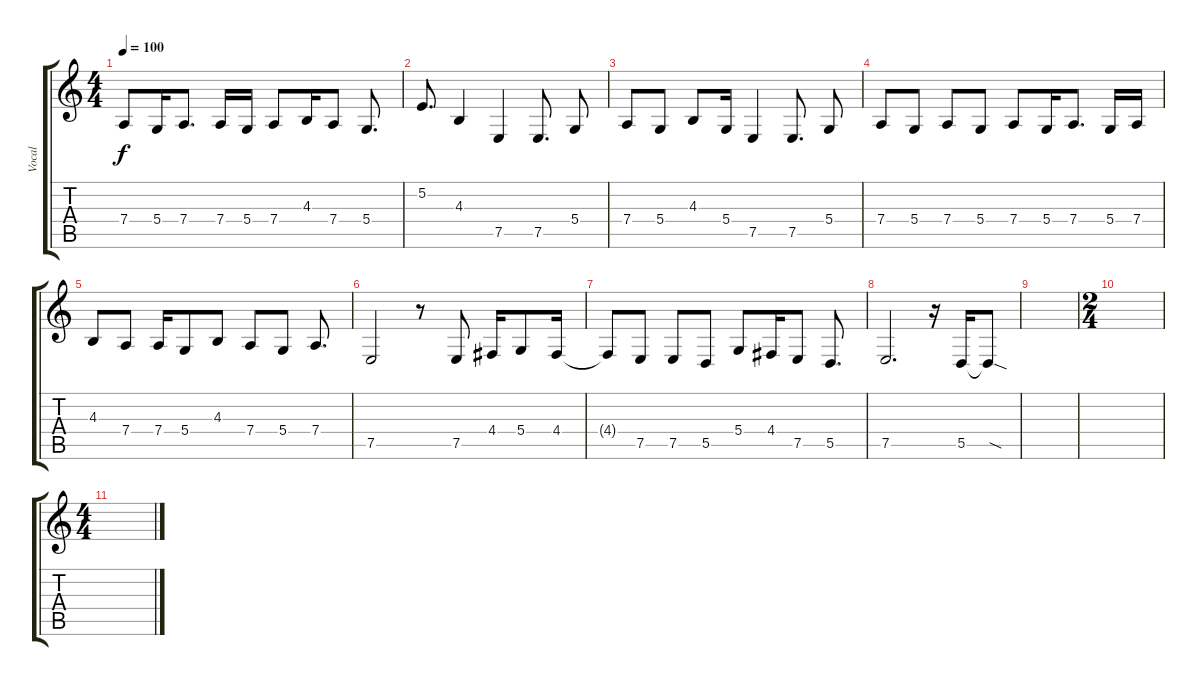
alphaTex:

\track ("Vocal" "Vocal") {instrument harmonica}
\staff {score tabs}
\tuning (E4 B3 G3 D3 A2 E2) {hide}
\ts (4 4)
\tempo 100
\clef g2
\ks c
7.4.8{dy f} 5.4.16 7.4.8{d} 7.4.16 5.4.16 7.4.8 4.3.16 7.4.8 5.4.8{d} |
5.2.8{d} 4.3.4 7.5.4 7.5.8{d} 5.4.8 |
7.4.8 5.4.8 4.3.8 5.4.16 7.5.4 7.5.8{d} 5.4.8 |
7.4.8 5.4.8 7.4.8 5.4.8 7.4.8 5.4.16 7.4.8{d} 5.4.16 7.4.16 |
4.3.8 7.4.8 7.4.16 5.4.8 4.3.8 7.4.8 5.4.8 7.4.8{d} |
7.5.2 r.8 7.5.8 4.4.16 5.4.8 4.4.16 |
4.4{t}.8 7.5.8 7.5.8 5.5.8 5.4.8 4.4.16 7.5.8 5.5.8{d} |
7.5.2{d} r.16 5.5.16 5.5{sod t}.8 |
|
\ts (2 4)
|
\ts (4 4)
